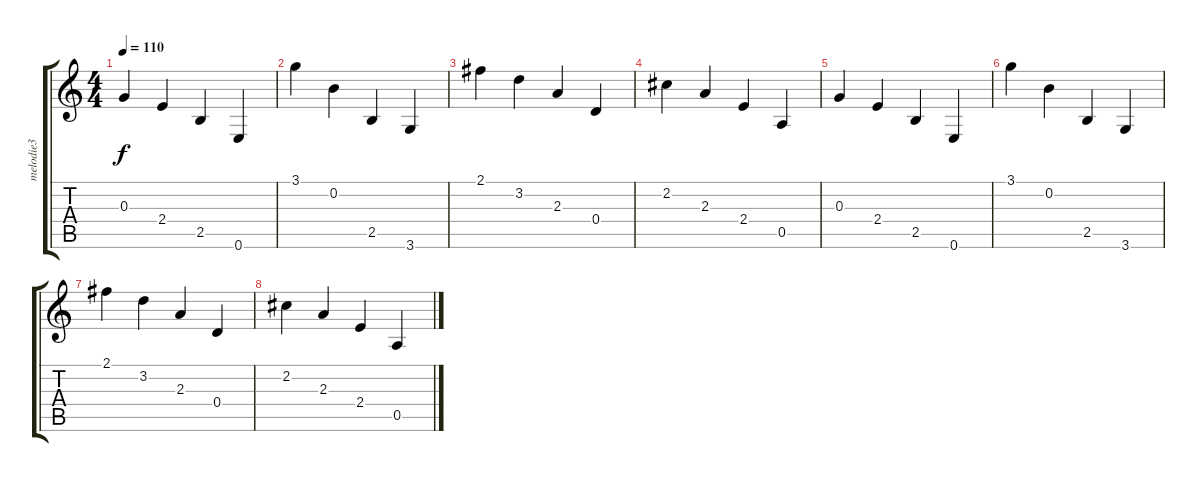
\track ("melodie3" "melodie3") {instrument acousticguitarsteel}
\staff {score tabs}
\tuning (E4 B3 G3 D3 A2 E2) {hide}
\ts (4 4)
\tempo 110
\clef g2
\ks c
0.3.4{dy f} 2.4.4 2.5.4 0.6.4 |
3.1.4 0.2.4 2.5.4 3.6.4 |
2.1.4 3.2.4 2.3.4 0.4.4 |
2.2.4 2.3.4 2.4.4 0.5.4 |
0.3.4 2.4.4 2.5.4 0.6.4 |
3.1.4 0.2.4 2.5.4 3.6.4 |
2.1.4 3.2.4 2.3.4 0.4.4 |
2.2.4 2.3.4 2.4.4 0.5.4
